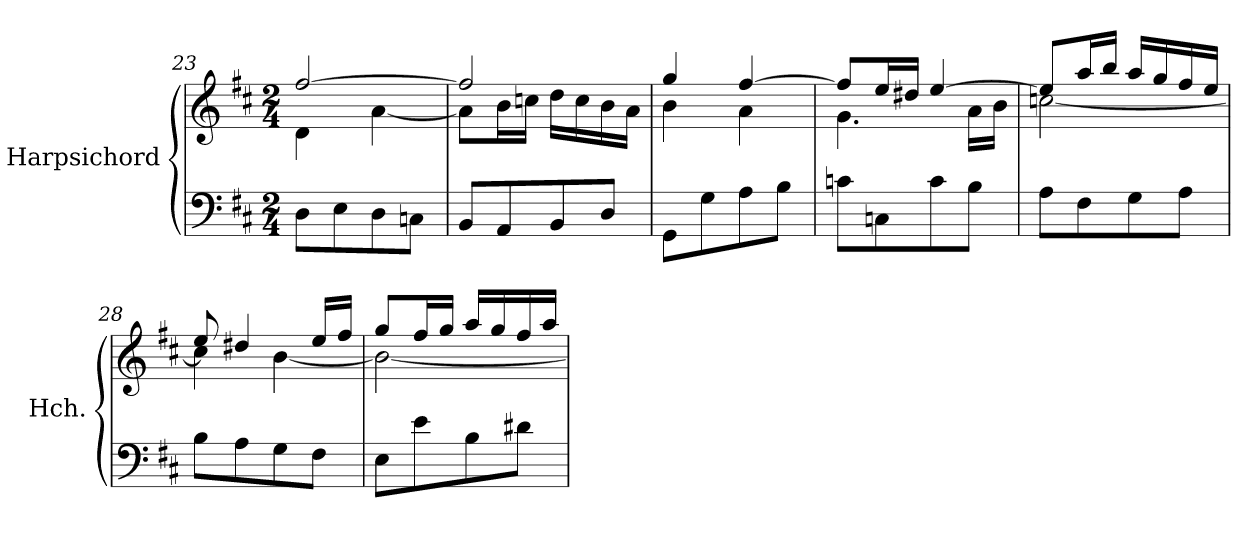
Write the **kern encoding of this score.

**kern	**kern
*part1	*part1
*staff2	*staff1
*I"Harpsichord	*
*I'Hch.	*
*clefF4	*clefG2
*k[f#c#]	*k[f#c#]
*M2/4	*M2/4
=23	=23
*	*^
8D\L	[2ff#/	4d\
8E\	.	.
8D\	.	[4a\
8Cn\J	.	.
=24	=24	=24
8BB/L	2ff#/]	8a\L]
8AA/	.	16b\L
.	.	16ccn\JJ
8BB/	.	16dd\LL
.	.	16cc\
8D/J	.	16b\
.	.	16a\JJ
=25	=25	=25
8GG\L	4gg/	4b\
8G\	.	.
8A\	[4ff#/	4a\
8B\J	.	.
!!LO:PB:g=z	!!
=26	=26	=26
8cn\L	8ff#/L]	4.g\
8Cn\	16ee/L	.
.	16dd#X/JJ	.
8c\	[4ee/	.
8B\J	.	16a\LL
.	.	16b\JJ
=27	=27	=27
8A\L	8ee/L]	[2ccn\
8F#\	16aa/L	.
.	16bb/JJ	.
8G\	16aa/LL	.
.	16gg/	.
8A\J	16ff#/	.
.	16ee/JJ	.
=28	=28	=28
8B\L	8ee/	4cc\]
8A\	4dd#X/	.
8G\	.	[4b\
8F#\J	16ee/LL	.
.	16ff#/JJ	.
!!LO:LB:g=z	!!
=29	=29	=29
8E\L	8gg/L	2b\_
8e\	16ff#/L	.
.	16gg/JJ	.
8B\	16aa/LL	.
.	16gg/	.
8d#X\J	16ff#/	.
.	16aa/JJ	.
*	*v	*v
=	=
*-	*-
